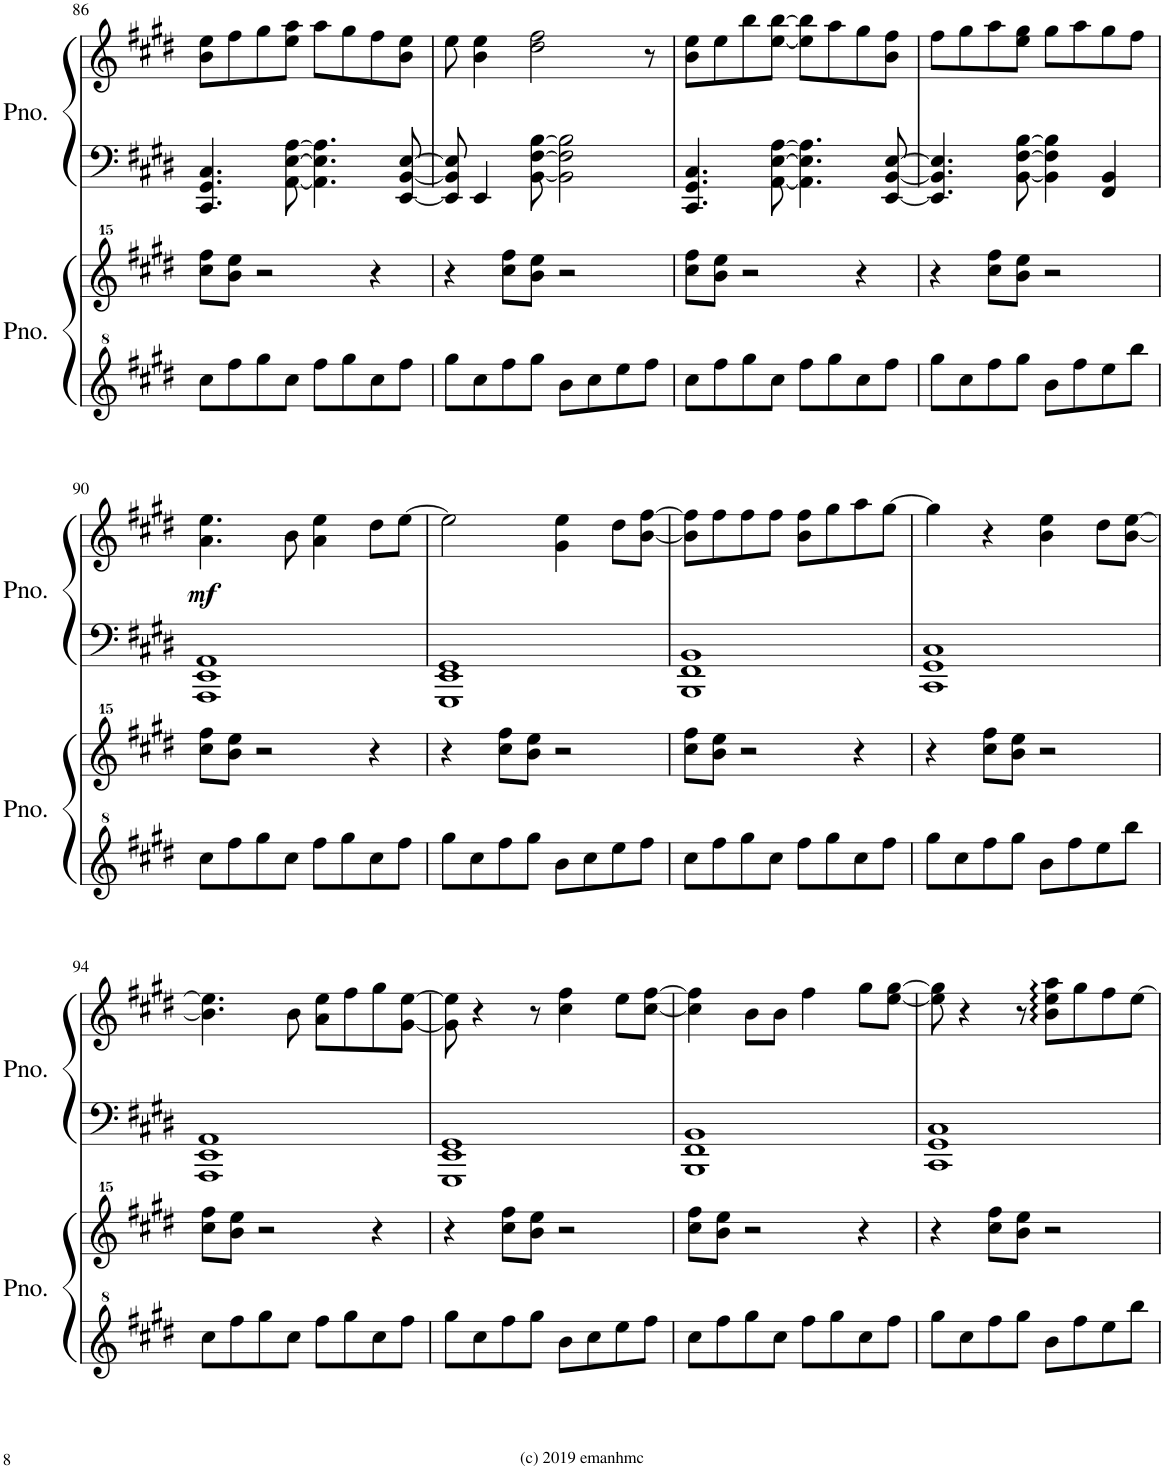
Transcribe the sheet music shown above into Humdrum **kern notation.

**kern	**kern	**kern	**kern	**dynam
*part2	*part2	*part1	*part1	*part1
*staff4	*staff3	*staff2	*staff1	*staff1/2
*I"Grand Piano	*	*I"Piano	*	*
*I'Pno.	*	*I'Pno.	*	*
!!LO:PB:g=z
*clefG^2	*clefG^^2	*clefF4	*clefG2	*
*k[f#c#g#d#]	*k[f#c#g#d#]	*k[f#c#g#d#]	*k[f#c#g#d#]	*
*M4/4	*M4/4	*M4/4	*M4/4	*
*met(c)	*met(c)	*met(c)	*met(c)	*
=86	=86	=86	=86	=86
8ccc#\L	8cccc#\ 8ffff#\L	4.CC#/ 4.GG#/ 4.C#/	8b\ 8ee\L	.
8fff#\	8bbb\ 8eeee\J	.	8ff#\	.
8ggg#\	2r	.	8gg#\	.
8ccc#\J	.	[8AA\ [8E\ [8A\	8ee\ 8aa\J	.
8fff#\L	.	4.AA\] 4.E\] 4.A\]	8aa\L	.
8ggg#\	.	.	8gg#\	.
8ccc#\	4r	.	8ff#\	.
8fff#\J	.	[8EE/ [8BB/ [8E/	8b\ 8ee\J	.
=87	=87	=87	=87	=87
8ggg#\L	4r	8EE/] 8BB/] 8E/]	8ee\	.
8ccc#\	.	4EE/	4b\ 4ee\	.
8fff#\	8cccc#\ 8ffff#\L	.	.	.
8ggg#\J	8bbb\ 8eeee\J	[8BB\ [8F#\ [8B\	2dd#\ 2ff#\	.
8bb\L	2r	2BB\] 2F#\] 2B\]	.	.
8ccc#\	.	.	.	.
8eee\	.	.	.	.
8fff#\J	.	.	8r	.
=88	=88	=88	=88	=88
8ccc#\L	8cccc#\ 8ffff#\L	4.CC#/ 4.GG#/ 4.C#/	8b\ 8ee\L	.
8fff#\	8bbb\ 8eeee\J	.	8ee\	.
8ggg#\	2r	.	8bb\	.
8ccc#\J	.	[8AA\ [8E\ [8A\	[8ee\ [8bb\J	.
8fff#\L	.	4.AA\] 4.E\] 4.A\]	8ee\] 8bb\]L	.
8ggg#\	.	.	8aa\	.
8ccc#\	4r	.	8gg#\	.
8fff#\J	.	[8EE/ [8BB/ [8E/	8b\ 8ff#\J	.
=89	=89	=89	=89	=89
8ggg#\L	4r	4.EE/] 4.BB/] 4.E/]	8ff#\L	.
8ccc#\	.	.	8gg#\	.
8fff#\	8cccc#\ 8ffff#\L	.	8aa\	.
8ggg#\J	8bbb\ 8eeee\J	[8BB\ [8F#\ [8B\	8ee\ 8gg#\J	.
8bb\L	2r	4BB\] 4F#\] 4B\]	8gg#\L	.
8fff#\	.	.	8aa\	.
8eee\	.	4FF#/ 4BB/	8gg#\	.
8bbb\J	.	.	8ff#\J	.
!!LO:LB:g=z
=90	=90	=90	=90	=90
!	!	!	!	!LO:DY:b
8ccc#\L	8cccc#\ 8ffff#\L	1AAA 1EE 1AA	4.a\ 4.ee\	mf
8fff#\	8bbb\ 8eeee\J	.	.	.
8ggg#\	2r	.	.	.
8ccc#\J	.	.	8b\	.
8fff#\L	.	.	4a\ 4ee\	.
8ggg#\	.	.	.	.
8ccc#\	4r	.	8dd#\L	.
8fff#\J	.	.	[8ee\J	.
=91	=91	=91	=91	=91
8ggg#\L	4r	1GGG# 1EE 1GG#	2ee\]	.
8ccc#\	.	.	.	.
8fff#\	8cccc#\ 8ffff#\L	.	.	.
8ggg#\J	8bbb\ 8eeee\J	.	.	.
8bb\L	2r	.	4g#\ 4ee\	.
8ccc#\	.	.	.	.
8eee\	.	.	8dd#\L	.
8fff#\J	.	.	[8b\ [8ff#\J	.
=92	=92	=92	=92	=92
8ccc#\L	8cccc#\ 8ffff#\L	1BBB 1FF# 1BB	8b\] 8ff#\]L	.
8fff#\	8bbb\ 8eeee\J	.	8ff#\	.
8ggg#\	2r	.	8ff#\	.
8ccc#\J	.	.	8ff#\J	.
8fff#\L	.	.	8b\ 8ff#\L	.
8ggg#\	.	.	8gg#\	.
8ccc#\	4r	.	8aa\	.
8fff#\J	.	.	[8gg#\J	.
=93	=93	=93	=93	=93
8ggg#\L	4r	1CC# 1GG# 1C#	4gg#\]	.
8ccc#\	.	.	.	.
8fff#\	8cccc#\ 8ffff#\L	.	4r	.
8ggg#\J	8bbb\ 8eeee\J	.	.	.
8bb\L	2r	.	4b\ 4ee\	.
8fff#\	.	.	.	.
8eee\	.	.	8dd#\L	.
8bbb\J	.	.	[8b\ [8ee\J	.
!!LO:LB:g=z
=94	=94	=94	=94	=94
8ccc#\L	8cccc#\ 8ffff#\L	1AAA 1EE 1AA	4.b\] 4.ee\]	.
8fff#\	8bbb\ 8eeee\J	.	.	.
8ggg#\	2r	.	.	.
8ccc#\J	.	.	8b\	.
8fff#\L	.	.	8a\ 8ee\L	.
8ggg#\	.	.	8ff#\	.
8ccc#\	4r	.	8gg#\	.
8fff#\J	.	.	[8g#\ [8ee\J	.
=95	=95	=95	=95	=95
8ggg#\L	4r	1GGG# 1EE 1GG#	8g#\] 8ee\]	.
8ccc#\	.	.	4r	.
8fff#\	8cccc#\ 8ffff#\L	.	.	.
8ggg#\J	8bbb\ 8eeee\J	.	8r	.
8bb\L	2r	.	4cc#\ 4ff#\	.
8ccc#\	.	.	.	.
8eee\	.	.	8ee\L	.
8fff#\J	.	.	[8cc#\ [8ff#\J	.
=96	=96	=96	=96	=96
8ccc#\L	8cccc#\ 8ffff#\L	1BBB 1FF# 1BB	4cc#\] 4ff#\]	.
8fff#\	8bbb\ 8eeee\J	.	.	.
8ggg#\	2r	.	8b\L	.
8ccc#\J	.	.	8b\J	.
8fff#\L	.	.	4ff#\	.
8ggg#\	.	.	.	.
8ccc#\	4r	.	8gg#\L	.
8fff#\J	.	.	[8ee\ [8gg#\J	.
=97	=97	=97	=97	=97
8ggg#\L	4r	1CC# 1GG# 1C#	8ee\] 8gg#\]	.
8ccc#\	.	.	4r	.
8fff#\	8cccc#\ 8ffff#\L	.	.	.
8ggg#\J	8bbb\ 8eeee\J	.	8r	.
8bb\L	2r	.	8b\ 8ee\ 8aa\L	.
8fff#\	.	.	8gg#\	.
8eee\	.	.	8ff#\	.
8bbb\J	.	.	[8ee\J	.
=	=	=	=	=
*-	*-	*-	*-	*-
